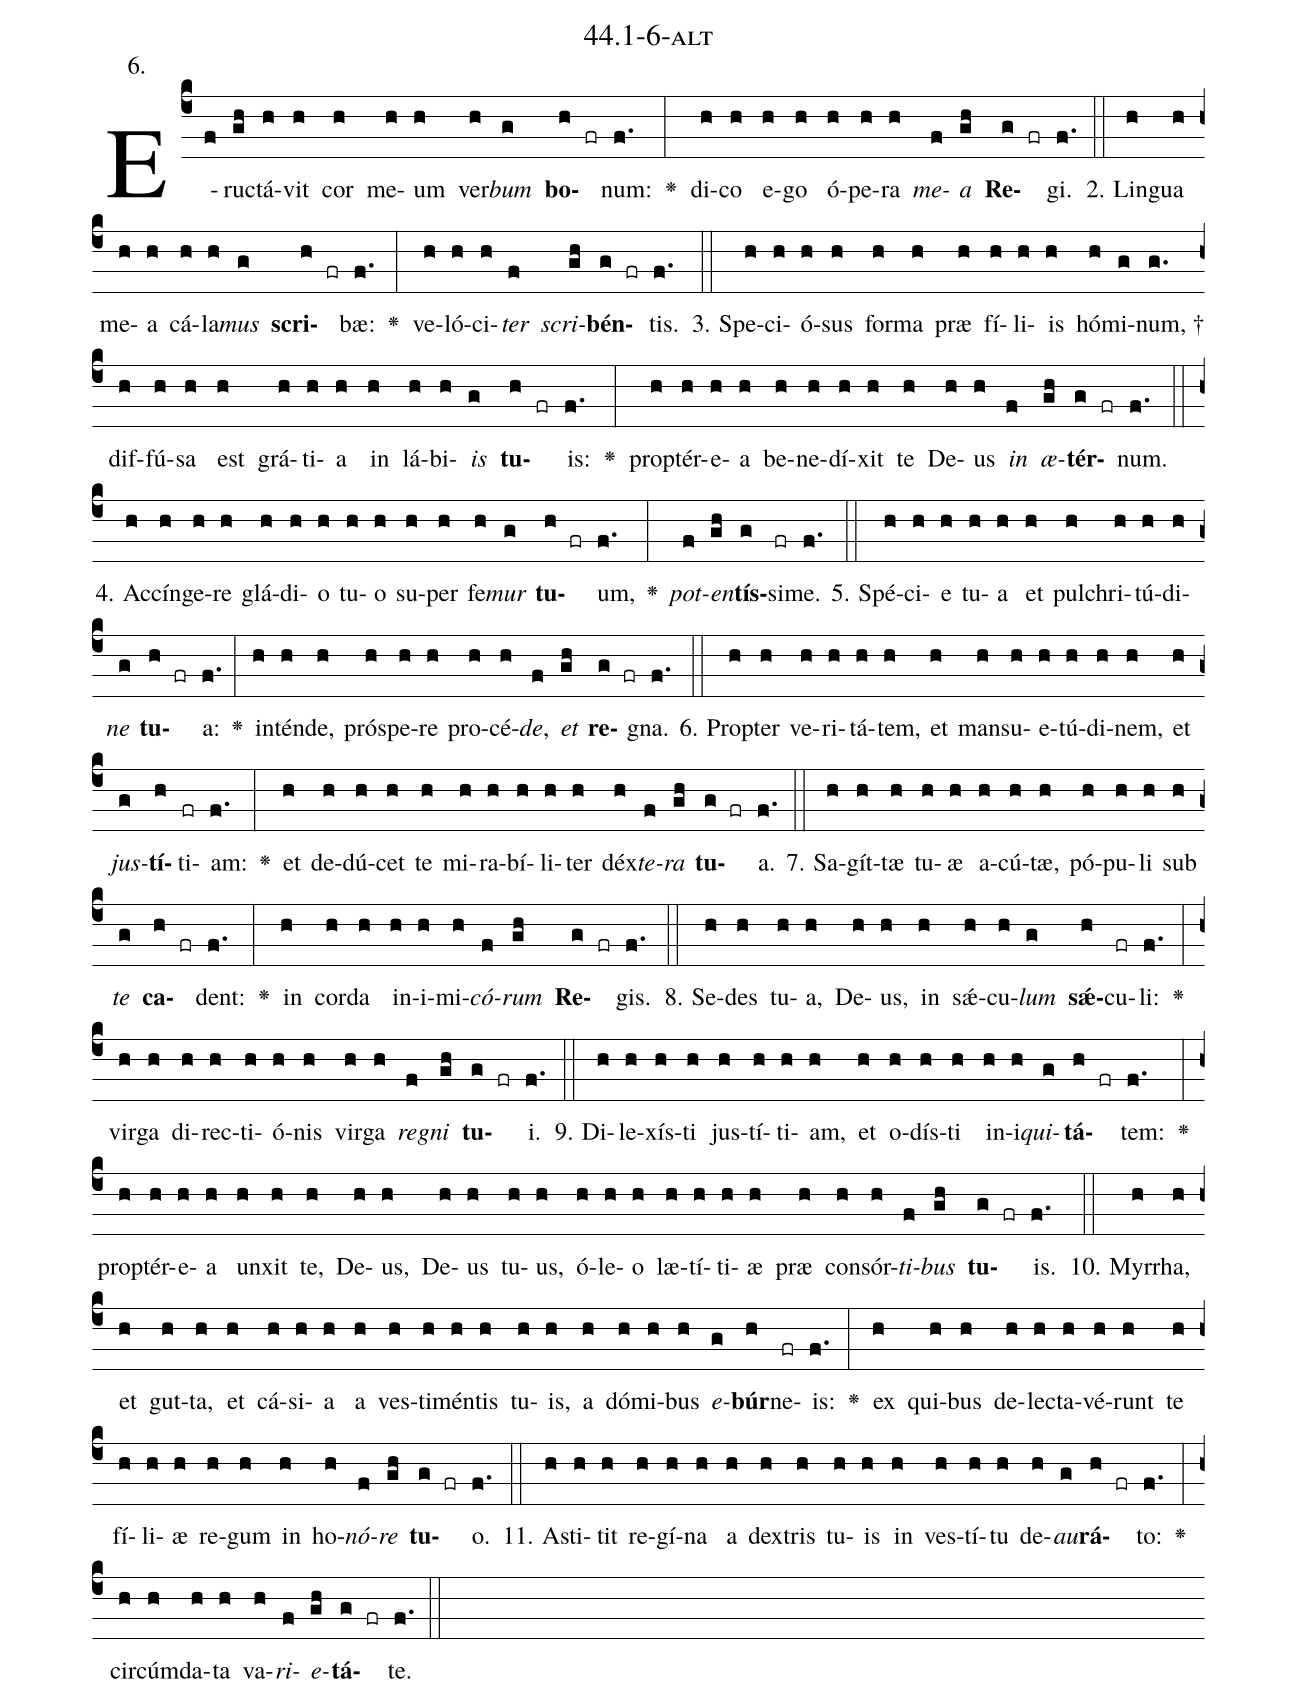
name: 44.1-6-alt;
annotation: 6.;
%%
(c4)E(f)ruc(gh)tá(h)vit(h) cor(h) me(h)um(h) ver(h)<i>bum</i>(g) <b>bo</b>(h fr)num:(f.) <v>\greheightstar</v>(:) di(h)co(h) e(h)go(h) ó(h)pe(h)ra(h) <i>me</i>(f)<i>a</i>(gh) <b>Re</b>(g fr)gi.(f.) (::)
2. Lin(h)gua(h) me(h)a(h) cá(h)la(h)<i>mus</i>(g) <b>scri</b>(h fr)bæ:(f.) <v>\greheightstar</v>(:) ve(h)ló(h)ci(h)<i>ter</i>(f) <i>scri</i>(gh)<b>bén</b>(g fr)tis.(f.) (::)
3. Spe(h)ci(h)ó(h)sus(h) for(h)ma(h) præ(h) fí(h)li(h)is(h) hó(h)mi(g)num, †(g.) dif(h)fú(h)sa(h) est(h) grá(h)ti(h)a(h) in(h) lá(h)bi(h)<i>is</i>(g) <b>tu</b>(h fr)is:(f.) <v>\greheightstar</v>(:) prop(h)tér(h)e(h)a(h) be(h)ne(h)dí(h)xit(h) te(h) De(h)us(h) <i>in</i>(f) <i>æ</i>(gh)<b>tér</b>(g fr)num.(f.) (::)
4. Ac(h)cín(h)ge(h)re(h) glá(h)di(h)o(h) tu(h)o(h) su(h)per(h) fe(h)<i>mur</i>(g) <b>tu</b>(h fr)um,(f.) <v>\greheightstar</v>(:) <i>pot</i>(f)<i>en</i>(gh)<b>tís</b>(g)si(fr)me.(f.) (::)
5. Spé(h)ci(h)e(h) tu(h)a(h) et(h) pul(h)chri(h)tú(h)di(h)<i>ne</i>(g) <b>tu</b>(h fr)a:(f.) <v>\greheightstar</v>(:) in(h)tén(h)de,(h) pró(h)spe(h)re(h) pro(h)cé(h)<i>de</i>,(f) <i>et</i>(gh) <b>re</b>(g fr)gna.(f.) (::)
6. Prop(h)ter(h) ve(h)ri(h)tá(h)tem,(h) et(h) man(h)su(h)e(h)tú(h)di(h)nem,(h) et(h) <i>jus</i>(g)<b>tí</b>(h)ti(fr)am:(f.) <v>\greheightstar</v>(:) et(h) de(h)dú(h)cet(h) te(h) mi(h)ra(h)bí(h)li(h)ter(h) déx(h)<i>te</i>(f)<i>ra</i>(gh) <b>tu</b>(g fr)a.(f.) (::)
7. Sa(h)gít(h)tæ(h) tu(h)æ(h) a(h)cú(h)tæ,(h) pó(h)pu(h)li(h) sub(h) <i>te</i>(g) <b>ca</b>(h fr)dent:(f.) <v>\greheightstar</v>(:) in(h) cor(h)da(h) in(h)i(h)mi(h)<i>có</i>(f)<i>rum</i>(gh) <b>Re</b>(g fr)gis.(f.) (::)
8. Se(h)des(h) tu(h)a,(h) De(h)us,(h) in(h) sǽ(h)cu(h)<i>lum</i>(g) <b>sǽ</b>(h)cu(fr)li:(f.) <v>\greheightstar</v>(:) vir(h)ga(h) di(h)rec(h)ti(h)ó(h)nis(h) vir(h)ga(h) <i>re</i>(f)<i>gni</i>(gh) <b>tu</b>(g fr)i.(f.) (::)
9. Di(h)le(h)xís(h)ti(h) jus(h)tí(h)ti(h)am,(h) et(h) o(h)dís(h)ti(h) in(h)i(h)<i>qui</i>(g)<b>tá</b>(h fr)tem:(f.) <v>\greheightstar</v>(:) prop(h)tér(h)e(h)a(h) un(h)xit(h) te,(h) De(h)us,(h) De(h)us(h) tu(h)us,(h) ó(h)le(h)o(h) læ(h)tí(h)ti(h)æ(h) præ(h) con(h)sór(h)<i>ti</i>(f)<i>bus</i>(gh) <b>tu</b>(g fr)is.(f.) (::)
10. Myr(h)rha,(h) et(h) gut(h)ta,(h) et(h) cá(h)si(h)a(h) a(h) ves(h)ti(h)mén(h)tis(h) tu(h)is,(h) a(h) dó(h)mi(h)bus(h) <i>e</i>(g)<b>búr</b>(h)ne(fr)is:(f.) <v>\greheightstar</v>(:) ex(h) qui(h)bus(h) de(h)lec(h)ta(h)vé(h)runt(h) te(h) fí(h)li(h)æ(h) re(h)gum(h) in(h) ho(h)<i>nó</i>(f)<i>re</i>(gh) <b>tu</b>(g fr)o.(f.) (::)
11. A(h)sti(h)tit(h) re(h)gí(h)na(h) a(h) dex(h)tris(h) tu(h)is(h) in(h) ves(h)tí(h)tu(h) de(h)<i>au</i>(g)<b>rá</b>(h fr)to:(f.) <v>\greheightstar</v>(:) cir(h)cúm(h)da(h)ta(h) va(h)<i>ri</i>(f)<i>e</i>(gh)<b>tá</b>(g fr)te.(f.) (::)
